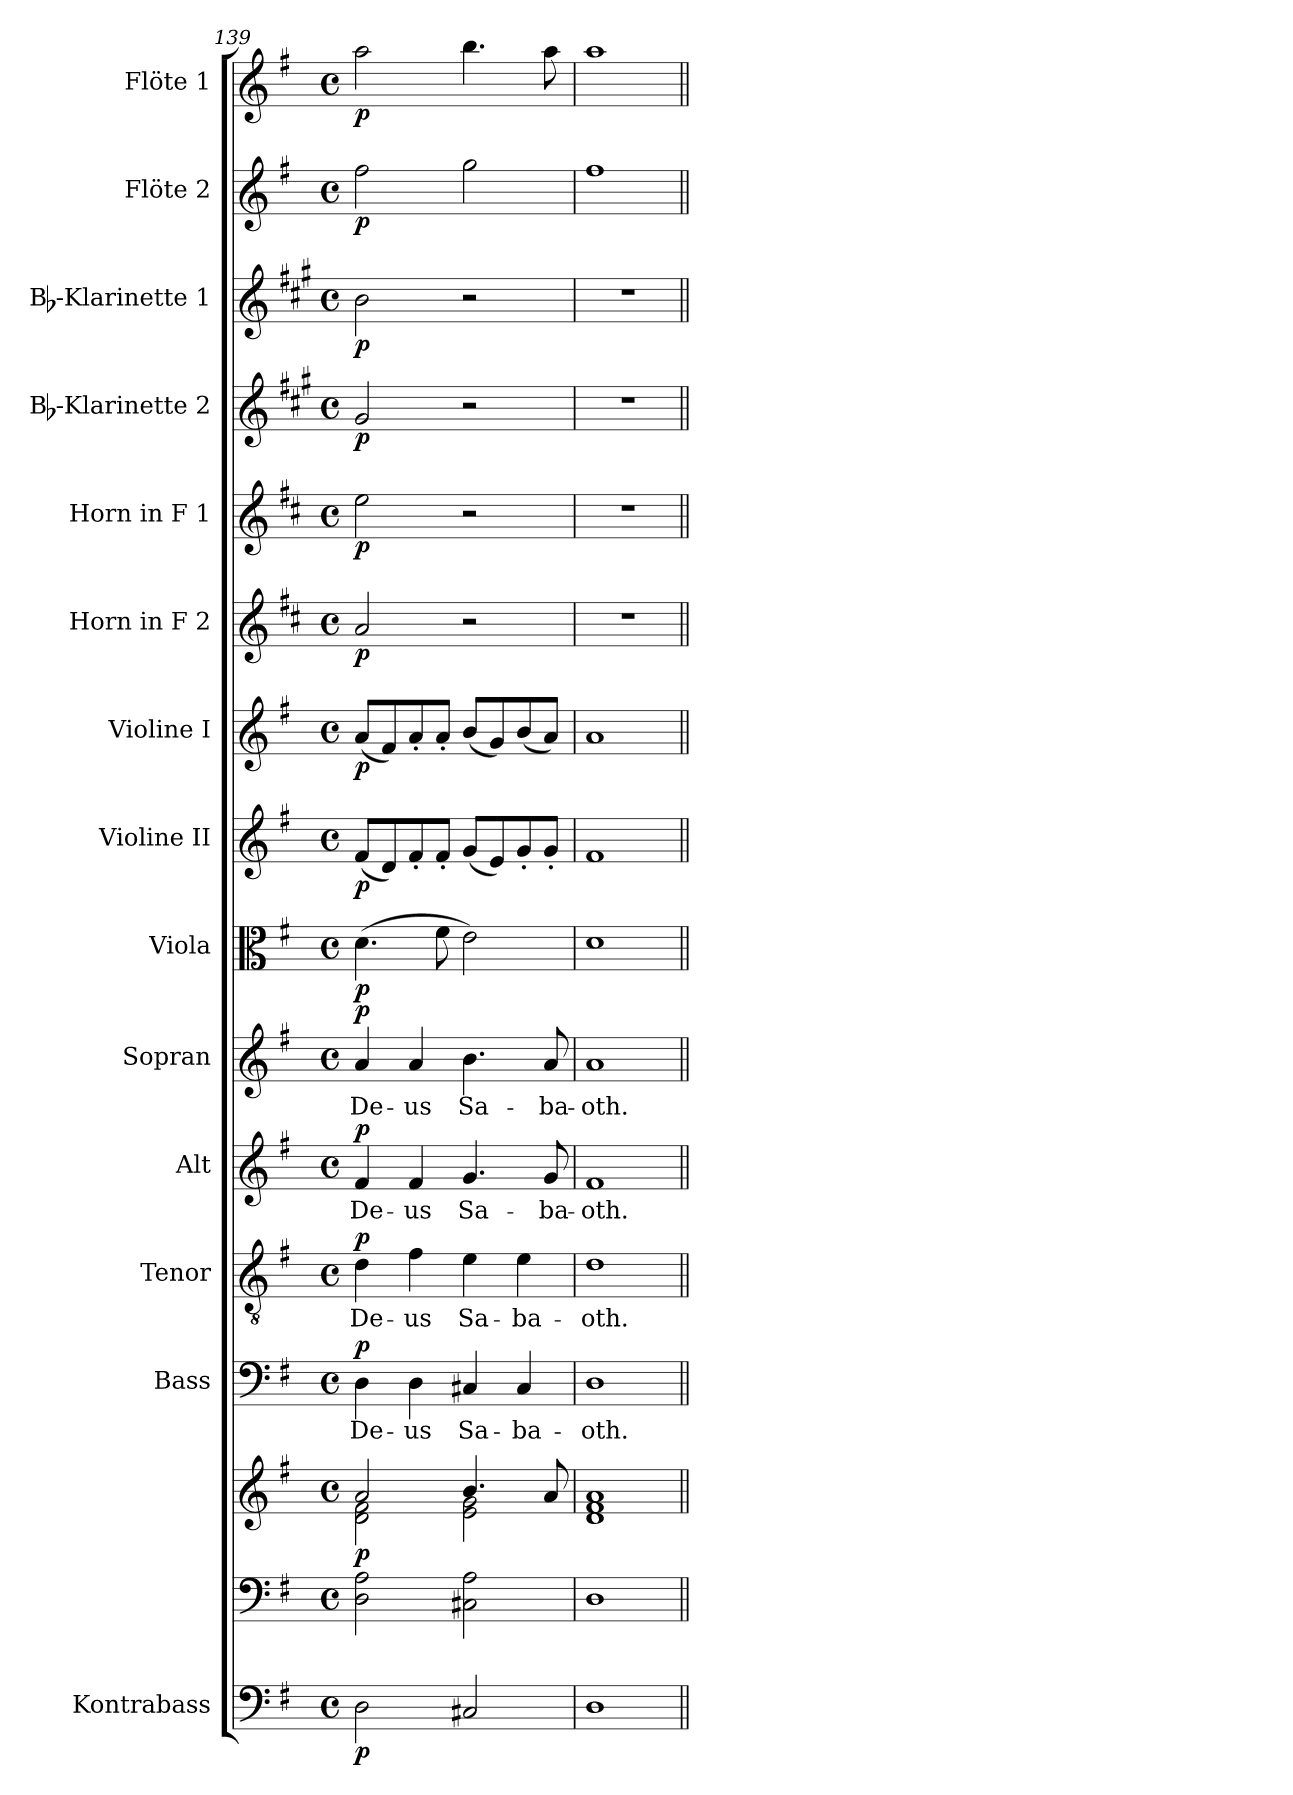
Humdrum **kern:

**kern	**dynam	**kern	**kern	**dynam	**kern	**text	**dynam	**kern	**text	**dynam	**kern	**text	**dynam	**kern	**text	**dynam	**kern	**dynam	**kern	**dynam	**kern	**dynam	**kern	**dynam	**kern	**dynam	**kern	**dynam	**kern	**dynam	**kern	**dynam	**kern	**dynam
*part15	*part15	*part14	*part14	*part14	*part13	*part13	*part13	*part12	*part12	*part12	*part11	*part11	*part11	*part10	*part10	*part10	*part9	*part9	*part8	*part8	*part7	*part7	*part6	*part6	*part5	*part5	*part4	*part4	*part3	*part3	*part2	*part2	*part1	*part1
*staff16	*staff16	*staff15	*staff14	*staff14/15	*staff13	*staff13	*staff13	*staff12	*staff12	*staff12	*staff11	*staff11	*staff11	*staff10	*staff10	*staff10	*staff9	*staff9	*staff8	*staff8	*staff7	*staff7	*staff6	*staff6	*staff5	*staff5	*staff4	*staff4	*staff3	*staff3	*staff2	*staff2	*staff1	*staff1
*I"Kontrabass	*	*	*	*	*I"Bass	*	*	*I"Tenor	*	*	*I"Alt	*	*	*I"Sopran	*	*	*I"Viola	*	*I"Violine II	*	*I"Violine I	*	*I"Horn in F 2	*	*I"Horn in F 1	*	*I"Bb-Klarinette 2	*	*I"Bb-Klarinette 1	*	*I"Flöte 2	*	*I"Flöte 1	*
*I'Kb.	*	*	*	*	*I'B.	*	*	*I'T.	*	*	*I'A.	*	*	*I'S.	*	*	*I'Vla.	*	*I'Vl. II	*	*I'Vl. I	*	*I'Horn 2	*	*I'Horn 1	*	*I'Bb Kl. 2	*	*I'Bb Kl. 1	*	*I'Fl. 2	*	*I'Fl. 1	*
*clefF4	*	*clefF4	*clefG2	*	*clefF4	*	*	*clefGv2	*	*	*clefG2	*	*	*clefG2	*	*	*clefC3	*	*clefG2	*	*clefG2	*	*clefG2	*	*clefG2	*	*clefG2	*	*clefG2	*	*clefG2	*	*clefG2	*
*ITrd7c12	*	*	*	*	*	*	*	*	*	*	*	*	*	*	*	*	*	*	*	*	*	*	*ITrd4c7	*	*ITrd4c7	*	*ITrd1c2	*	*ITrd1c2	*	*	*	*	*
*k[f#]	*	*k[f#]	*k[f#]	*	*k[f#]	*	*	*k[f#]	*	*	*k[f#]	*	*	*k[f#]	*	*	*k[f#]	*	*k[f#]	*	*k[f#]	*	*k[f#]	*	*k[f#]	*	*k[f#]	*	*k[f#]	*	*k[f#]	*	*k[f#]	*
*G:	*	*G:	*G:	*	*G:	*	*	*G:	*	*	*G:	*	*	*G:	*	*	*G:	*	*G:	*	*G:	*	*G:	*	*G:	*	*G:	*	*G:	*	*G:	*	*G:	*
*M4/4	*	*M4/4	*M4/4	*	*M4/4	*	*	*M4/4	*	*	*M4/4	*	*	*M4/4	*	*	*M4/4	*	*M4/4	*	*M4/4	*	*M4/4	*	*M4/4	*	*M4/4	*	*M4/4	*	*M4/4	*	*M4/4	*
*met(c)	*	*met(c)	*met(c)	*	*met(c)	*	*	*met(c)	*	*	*met(c)	*	*	*met(c)	*	*	*met(c)	*	*met(c)	*	*met(c)	*	*met(c)	*	*met(c)	*	*met(c)	*	*met(c)	*	*met(c)	*	*met(c)	*
=139	=139	=139	=139	=139	=139	=139	=139	=139	=139	=139	=139	=139	=139	=139	=139	=139	=139	=139	=139	=139	=139	=139	=139	=139	=139	=139	=139	=139	=139	=139	=139	=139	=139	=139
*	*	*	*^	*	*	*	*	*	*	*	*	*	*	*	*	*	*	*	*	*	*	*	*	*	*	*	*	*	*	*	*	*	*	*
!	!LO:DY:b	!	!	!	!LO:DY:b	!	!LO:LY:b	!LO:DY:a	!	!LO:LY:b	!LO:DY:a	!	!LO:LY:b	!LO:DY:a	!	!LO:LY:b	!LO:DY:a	!	!LO:DY:b	!	!LO:DY:b	!	!LO:DY:b	!	!LO:DY:b	!	!LO:DY:b	!	!LO:DY:b	!	!LO:DY:b	!	!LO:DY:b	!	!LO:DY:b
2DD\	p	2D\ 2A\	2a/	2d\ 2f#\	p	4D\	De-	p	4d\	De-	p	4f#/	De-	p	4a/	De-	p	(>4.d\	p	(<8f#/L	p	(<8a/L	p	2d/	p	2a\	p	2f#/	p	2a\	p	2ff#\	p	2aa\	p
.	.	.	.	.	.	.	.	.	.	.	.	.	.	.	.	.	.	.	.	8d/)	.	8f#/)	.	.	.	.	.	.	.	.	.	.	.	.	.
!	!	!	!	!	!	!	!LO:LY:b	!	!	!LO:LY:b	!	!	!LO:LY:b	!	!	!LO:LY:b	!	!	!	!	!	!	!	!	!	!	!	!	!	!	!	!	!	!	!
.	.	.	.	.	.	4D\	-us	.	4f#\	-us	.	4f#/	-us	.	4a/	-us	.	.	.	8f#'</	.	8a'</	.	.	.	.	.	.	.	.	.	.	.	.	.
.	.	.	.	.	.	.	.	.	.	.	.	.	.	.	.	.	.	8f#\	.	8f#'</J	.	8a'</J	.	.	.	.	.	.	.	.	.	.	.	.	.
!	!	!	!	!	!	!	!LO:LY:b	!	!	!LO:LY:b	!	!	!LO:LY:b	!	!	!LO:LY:b	!	!	!	!	!	!	!	!	!	!	!	!	!	!	!	!	!	!	!
2CC#X/	.	2C#X\ 2A\	4.b/	2e\ 2g\	.	4C#X/	Sa-	.	4e\	Sa-	.	4.g/	Sa-	.	4.b\	Sa-	.	2e\)	.	(<8g/L	.	(<8b/L	.	2r	.	2r	.	2r	.	2r	.	2gg\	.	4.bb\	.
.	.	.	.	.	.	.	.	.	.	.	.	.	.	.	.	.	.	.	.	8e/)	.	8g/)	.	.	.	.	.	.	.	.	.	.	.	.	.
!	!	!	!	!	!	!	!LO:LY:b	!	!	!LO:LY:b	!	!	!	!	!	!	!	!	!	!	!	!	!	!	!	!	!	!	!	!	!	!	!	!	!
.	.	.	.	.	.	4C#/	-ba-	.	4e\	-ba-	.	.	.	.	.	.	.	.	.	8g'</	.	(<8b/	.	.	.	.	.	.	.	.	.	.	.	.	.
!	!	!	!	!	!	!	!	!	!	!	!	!	!LO:LY:b	!	!	!LO:LY:b	!	!	!	!	!	!	!	!	!	!	!	!	!	!	!	!	!	!	!
.	.	.	8a/	.	.	.	.	.	.	.	.	8g/	-ba-	.	8a/	-ba-	.	.	.	8g'</J	.	8a/J)	.	.	.	.	.	.	.	.	.	.	.	8aa\	.
*	*	*	*v	*v	*	*	*	*	*	*	*	*	*	*	*	*	*	*	*	*	*	*	*	*	*	*	*	*	*	*	*	*	*	*	*
=140	=140	=140	=140	=140	=140	=140	=140	=140	=140	=140	=140	=140	=140	=140	=140	=140	=140	=140	=140	=140	=140	=140	=140	=140	=140	=140	=140	=140	=140	=140	=140	=140	=140	=140
!	!	!	!	!	!	!LO:LY:b	!	!	!LO:LY:b	!	!	!LO:LY:b	!	!	!LO:LY:b	!	!	!	!	!	!	!	!	!	!	!	!	!	!	!	!	!	!	!
1DD	.	1D	1d 1f# 1a	.	1D	-oth.	.	1d	-oth.	.	1f#	-oth.	.	1a	-oth.	.	1d	.	1f#	.	1a	.	1r	.	1r	.	1r	.	1r	.	1ff#	.	1aa	.
=||	=||	=||	=||	=||	=||	=||	=||	=||	=||	=||	=||	=||	=||	=||	=||	=||	=||	=||	=||	=||	=||	=||	=||	=||	=||	=||	=||	=||	=||	=||	=||	=||	=||	=||
*-	*-	*-	*-	*-	*-	*-	*-	*-	*-	*-	*-	*-	*-	*-	*-	*-	*-	*-	*-	*-	*-	*-	*-	*-	*-	*-	*-	*-	*-	*-	*-	*-	*-	*-
